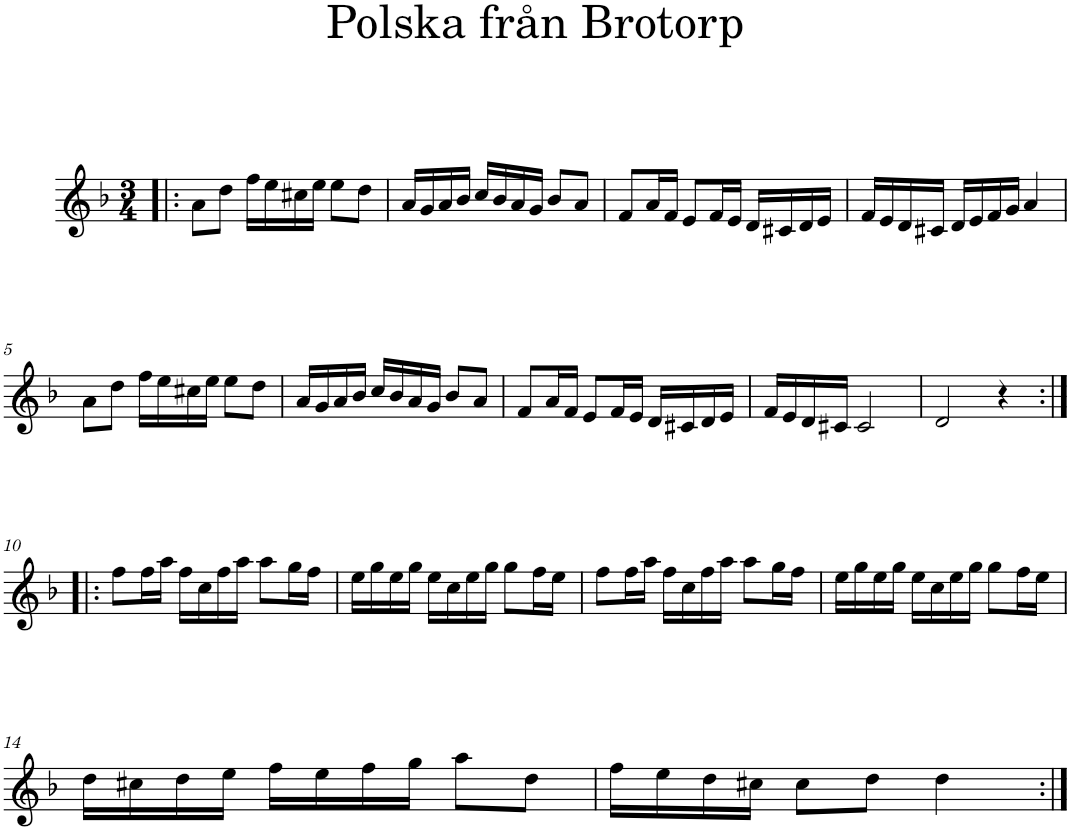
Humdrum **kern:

**kern
*part1
*staff1
*I"Piano
*I'Pno
*clefG2
*k[b-]
*d:
*M3/4
=1!|:
8a\L
8dd\J
16ff\LL
16ee\
16cc#X\
16ee\JJ
8ee\L
8dd\J
=2
16a/LL
16g/
16a/
16b-/JJ
16cc/LL
16b-/
16a/
16g/JJ
8b-/L
8a/J
=3
8f/L
16a/L
16f/JJ
8e/L
16f/L
16e/JJ
16d/LL
16c#X/
16d/
16e/JJ
=4
16f/LL
16e/
16d/
16c#X/JJ
16d/LL
16e/
16f/
16g/JJ
4a/
!!LO:LB:g=z
=5
8a\L
8dd\J
16ff\LL
16ee\
16cc#X\
16ee\JJ
8ee\L
8dd\J
=6
16a/LL
16g/
16a/
16b-/JJ
16cc/LL
16b-/
16a/
16g/JJ
8b-/L
8a/J
=7
8f/L
16a/L
16f/JJ
8e/L
16f/L
16e/JJ
16d/LL
16c#X/
16d/
16e/JJ
=8
16f/LL
16e/
16d/
16c#X/JJ
2c#/
=9
2d/
4r
!!LO:LB:g=z
=10:|!|:
8ff\L
16ff\L
16aa\JJ
16ff\LL
16cc\
16ff\
16aa\JJ
8aa\L
16gg\L
16ff\JJ
=11
16ee\LL
16gg\
16ee\
16gg\JJ
16ee\LL
16cc\
16ee\
16gg\JJ
8gg\L
16ff\L
16ee\JJ
=12
8ff\L
16ff\L
16aa\JJ
16ff\LL
16cc\
16ff\
16aa\JJ
8aa\L
16gg\L
16ff\JJ
=13
16ee\LL
16gg\
16ee\
16gg\JJ
16ee\LL
16cc\
16ee\
16gg\JJ
8gg\L
16ff\L
16ee\JJ
!!LO:LB:g=z
=14
16dd\LL
16cc#X\
16dd\
16ee\JJ
16ff\LL
16ee\
16ff\
16gg\JJ
8aa\L
8dd\J
=15
16ff\LL
16ee\
16dd\
16cc#X\JJ
8cc#\L
8dd\J
4dd\
=:|!
*-
